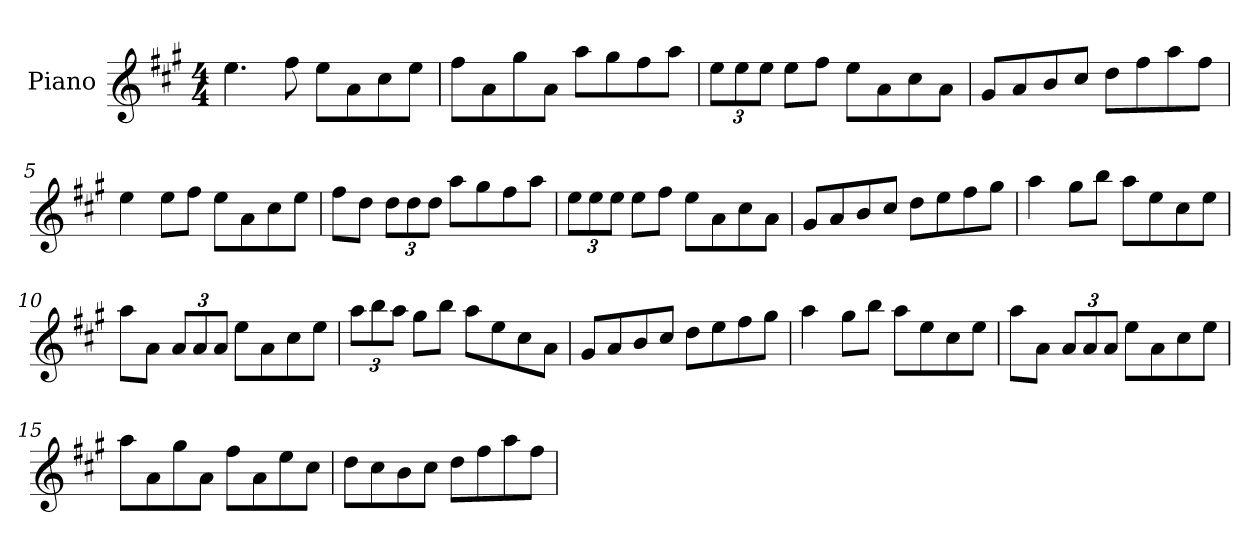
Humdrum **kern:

**kern
*part1
*staff1
*I"Piano
*I'Pno
*clefG2
*k[f#c#g#]
*A:
*M4/4
=1
4.ee\
8ff#\
8ee\L
8a\
8cc#\
8ee\J
=2
8ff#\L
8a\
8gg#\
8a\J
8aa\L
8gg#\
8ff#\
8aa\J
=3
12ee\L
12ee\
12ee\J
8ee\L
8ff#\J
8ee\L
8a\
8cc#\
8a\J
=4
8g#/L
8a/
8b/
8cc#/J
8dd\L
8ff#\
8aa\
8ff#\J
=5
4ee\
8ee\L
8ff#\J
8ee\L
8a\
8cc#\
8ee\J
=6
8ff#\L
8dd\J
12dd\L
12dd\
12dd\J
8aa\L
8gg#\
8ff#\
8aa\J
=7
12ee\L
12ee\
12ee\J
8ee\L
8ff#\J
8ee\L
8a\
8cc#\
8a\J
=8
8g#/L
8a/
8b/
8cc#/J
8dd\L
8ee\
8ff#\
8gg#\J
=9
4aa\
8gg#\L
8bb\J
8aa\L
8ee\
8cc#\
8ee\J
=10
8aa\L
8a\J
12a/L
12a/
12a/J
8ee\L
8a\
8cc#\
8ee\J
=11
12aa\L
12bb\
12aa\J
8gg#\L
8bb\J
8aa\L
8ee\
8cc#\
8a\J
=12
8g#/L
8a/
8b/
8cc#/J
8dd\L
8ee\
8ff#\
8gg#\J
=13
4aa\
8gg#\L
8bb\J
8aa\L
8ee\
8cc#\
8ee\J
=14
8aa\L
8a\J
12a/L
12a/
12a/J
8ee\L
8a\
8cc#\
8ee\J
=15
8aa\L
8a\
8gg#\
8a\J
8ff#\L
8a\
8ee\
8cc#\J
=16
8dd\L
8cc#\
8b\
8cc#\J
8dd\L
8ff#\
8aa\
8ff#\J
=
*-
